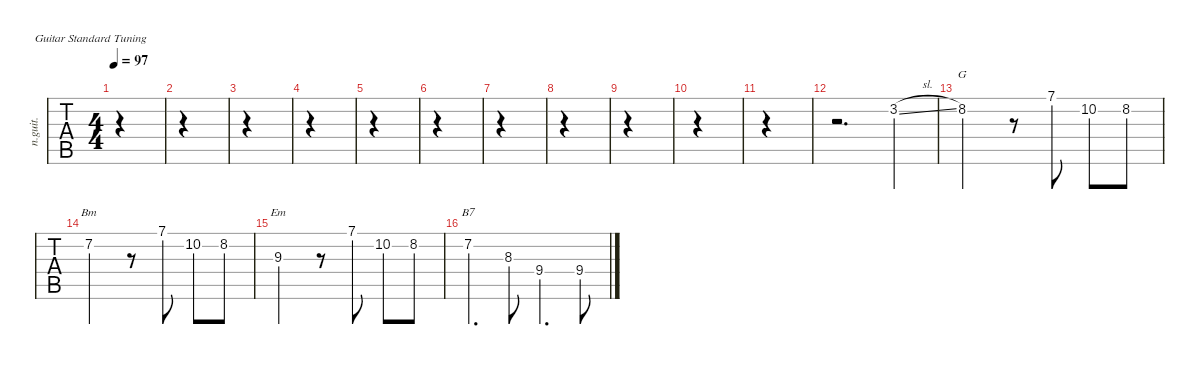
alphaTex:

\defaultSystemsLayout 4
\hideDynamics
\bracketExtendMode nobrackets
\track ("Nylon Guitar" "n.guit.") {defaultSystemsLayout 4 instrument acousticguitarnylon}
\staff {tabs}
\tuning (E4 B3 G3 D3 A2 E2)
\chord ("B7" 2 x x x x x) {showdiagram false showfingering false}
\chord ("G" 3 x x x x x) {showdiagram false showfingering false}
\chord ("Bm" 2 x x x x x) {showdiagram false showfingering false}
\chord ("Em" 0 x x x x x) {showdiagram false showfingering false}
\ts (4 4)
\tempo 97
\clef g2
\ks g
|
|
|
|
|
|
|
|
|
|
|
r.2{d} 3.2{sl acc forcenatural}.4 |
8.2{acc forcenatural}.2{ch "G"} r.8 7.1{acc forcenatural}.8 10.2{acc forcenatural}.8 8.2{acc forcenatural}.8 |
7.2{acc #}.2{ch "Bm"} r.8 7.1{acc forcenatural}.8 10.2{acc forcenatural}.8 8.2{acc forcenatural}.8 |
9.3{acc forcenatural}.2{ch "Em"} r.8 7.1{acc forcenatural}.8 10.2{acc forcenatural}.8 8.2{acc forcenatural}.8 |
7.2{acc #}.4{d ch "B7"} 8.3{acc #}.8 9.4{acc forcenatural}.4{d} 9.4{acc forcenatural}.8
